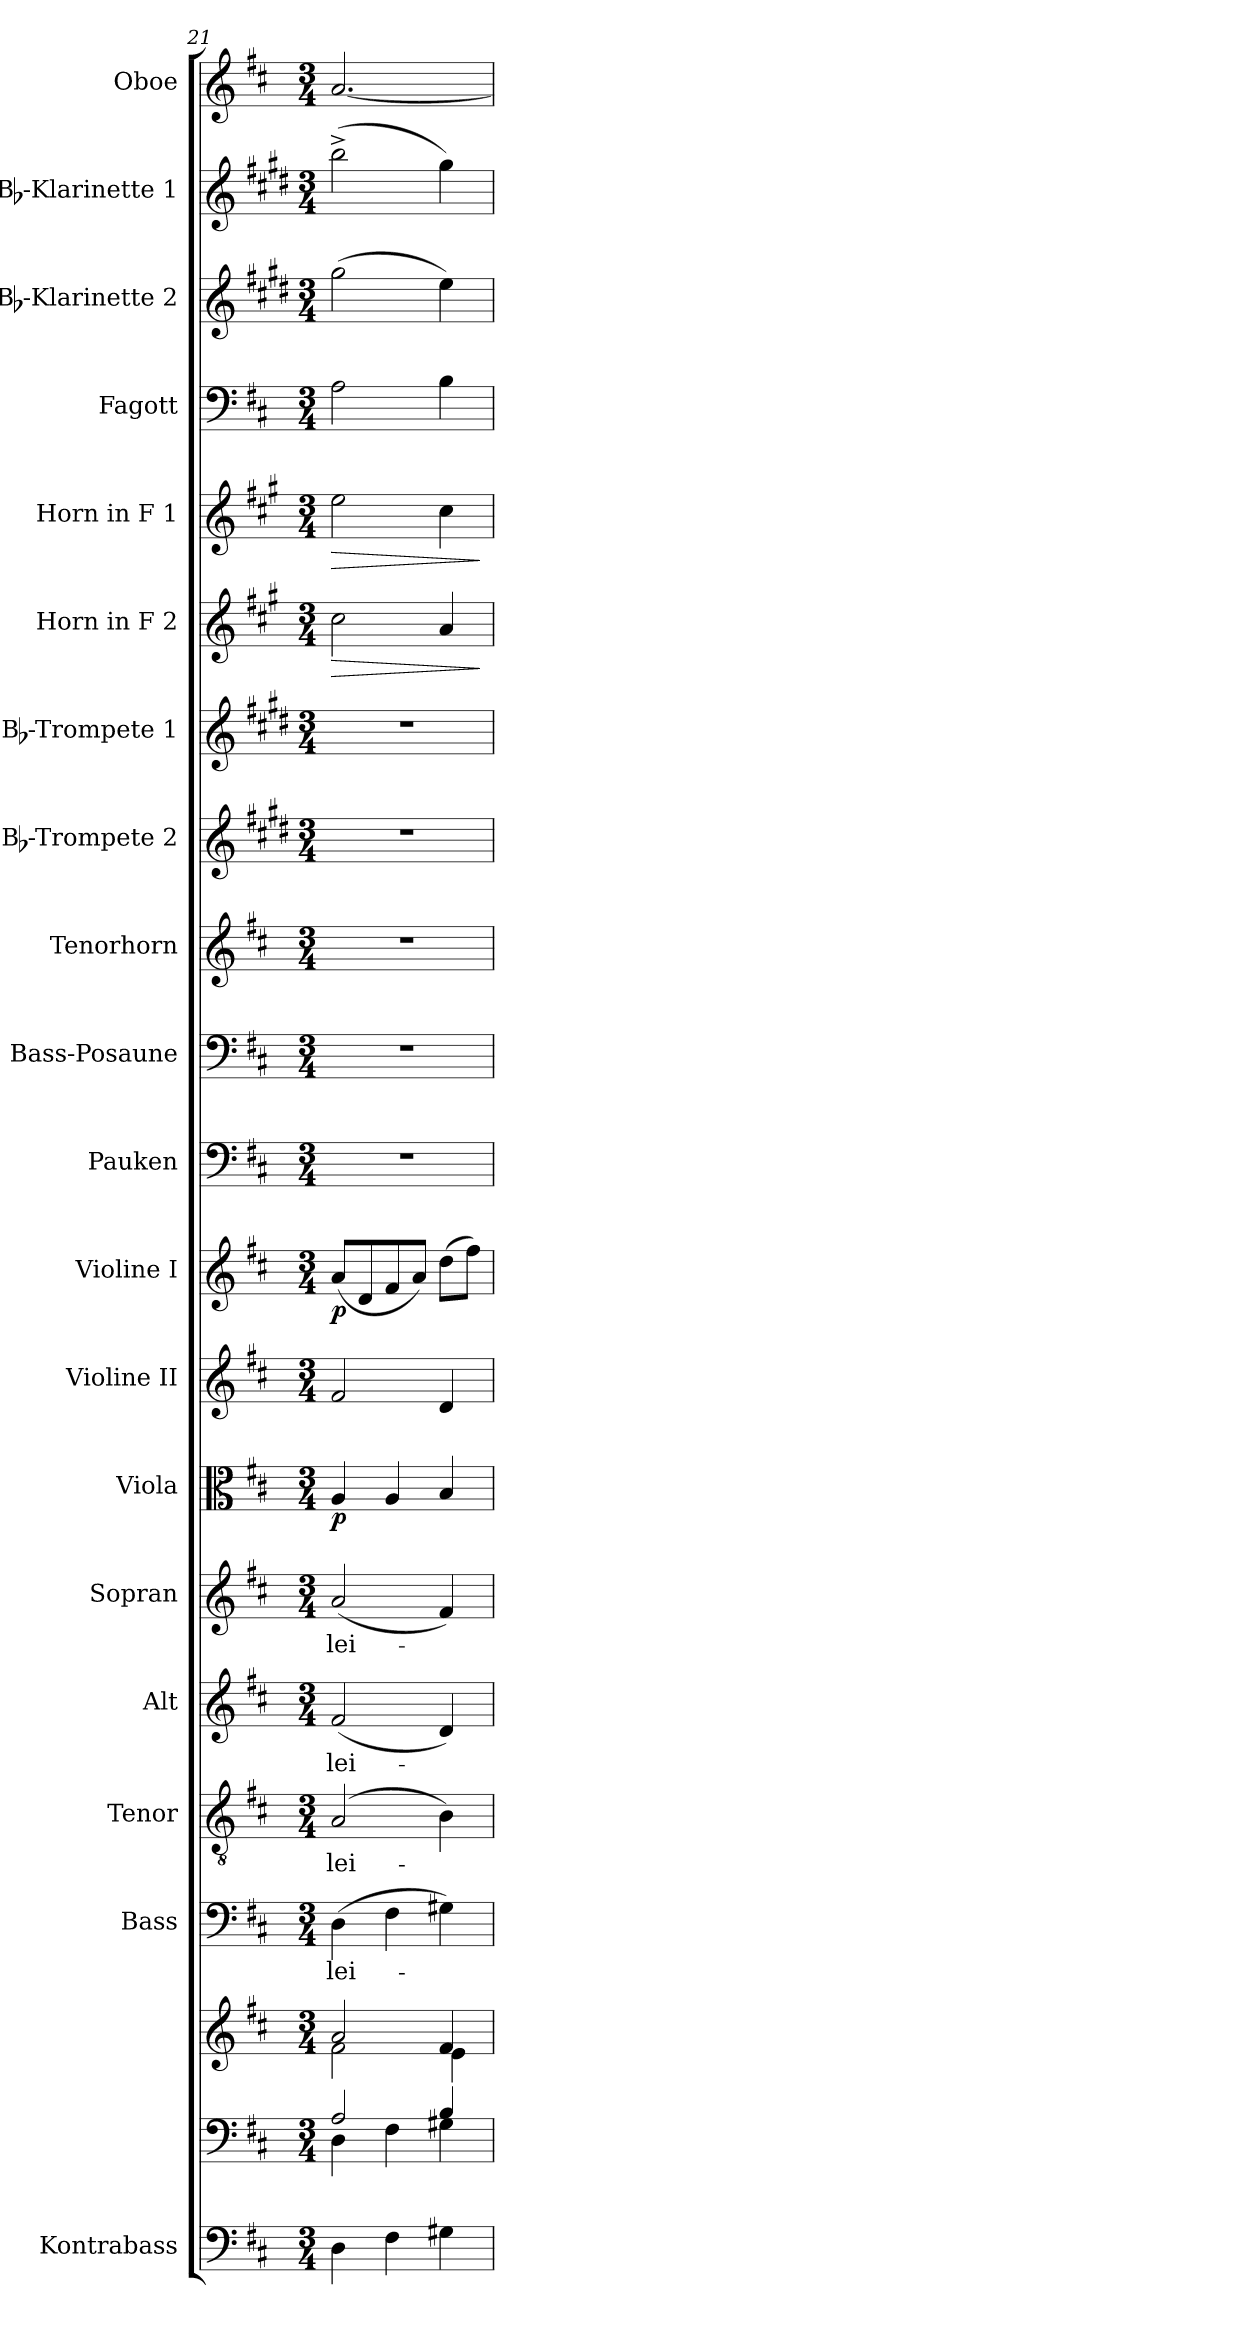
**kern	**kern	**kern	**kern	**text	**kern	**text	**kern	**text	**kern	**text	**kern	**dynam	**kern	**kern	**dynam	**kern	**kern	**kern	**kern	**kern	**kern	**dynam	**kern	**dynam	**kern	**kern	**kern	**kern
*part20	*part19	*part19	*part18	*part18	*part17	*part17	*part16	*part16	*part15	*part15	*part14	*part14	*part13	*part12	*part12	*part11	*part10	*part9	*part8	*part7	*part6	*part6	*part5	*part5	*part4	*part3	*part2	*part1
*staff21	*staff20	*staff19	*staff18	*staff18	*staff17	*staff17	*staff16	*staff16	*staff15	*staff15	*staff14	*staff14	*staff13	*staff12	*staff12	*staff11	*staff10	*staff9	*staff8	*staff7	*staff6	*staff6	*staff5	*staff5	*staff4	*staff3	*staff2	*staff1
*I"Kontrabass	*	*	*I"Bass	*	*I"Tenor	*	*I"Alt	*	*I"Sopran	*	*I"Viola	*	*I"Violine II	*I"Violine I	*	*I"Pauken	*I"Bass-Posaune	*I"Tenorhorn	*I"Bb-Trompete 2	*I"Bb-Trompete 1	*I"Horn in F 2	*	*I"Horn in F 1	*	*I"Fagott	*I"Bb-Klarinette 2	*I"Bb-Klarinette 1	*I"Oboe
*I'Kb.	*	*	*I'B.	*	*I'T.	*	*I'A.	*	*I'S.	*	*I'Vla.	*	*I'Vl. II	*I'Vl. I	*	*I'Pk.	*I'B. Pos.	*I'T. Hrn.	*I'Bb Trp. 2	*I'Bb Trp. 1	*	*	*	*	*I'Fg.	*I'Bb Kl. 2	*I'Bb Kl. 1	*I'Ob.
*clefF4	*clefF4	*clefG2	*clefF4	*	*clefGv2	*	*clefG2	*	*clefG2	*	*clefC3	*	*clefG2	*clefG2	*	*clefF4	*clefF4	*clefG2	*clefG2	*clefG2	*clefG2	*	*clefG2	*	*clefF4	*clefG2	*clefG2	*clefG2
*ITrd7c12	*	*	*	*	*	*	*	*	*	*	*	*	*	*	*	*	*	*ITrd8c14	*ITrd1c2	*ITrd1c2	*ITrd4c7	*	*ITrd4c7	*	*	*ITrd1c2	*ITrd1c2	*
*k[f#c#]	*k[f#c#]	*k[f#c#]	*k[f#c#]	*	*k[f#c#]	*	*k[f#c#]	*	*k[f#c#]	*	*k[f#c#]	*	*k[f#c#]	*k[f#c#]	*	*k[f#c#]	*k[f#c#]	*k[f#c#]	*k[f#c#]	*k[f#c#]	*k[f#c#]	*	*k[f#c#]	*	*k[f#c#]	*k[f#c#]	*k[f#c#]	*k[f#c#]
*D:	*D:	*D:	*D:	*	*D:	*	*D:	*	*D:	*	*D:	*	*D:	*D:	*	*D:	*D:	*D:	*D:	*D:	*D:	*	*D:	*	*D:	*D:	*D:	*D:
*M3/4	*M3/4	*M3/4	*M3/4	*	*M3/4	*	*M3/4	*	*M3/4	*	*M3/4	*	*M3/4	*M3/4	*	*M3/4	*M3/4	*M3/4	*M3/4	*M3/4	*M3/4	*	*M3/4	*	*M3/4	*M3/4	*M3/4	*M3/4
=21	=21	=21	=21	=21	=21	=21	=21	=21	=21	=21	=21	=21	=21	=21	=21	=21	=21	=21	=21	=21	=21	=21	=21	=21	=21	=21	=21	=21
*	*^	*^	*	*	*	*	*	*	*	*	*	*	*	*	*	*	*	*	*	*	*	*	*	*	*	*	*	*
!	!	!	!	!	!	!LO:LY:b	!	!LO:LY:b	!	!LO:LY:b	!	!LO:LY:b	!	!LO:DY:b	!	!	!LO:DY:b	!	!	!	!	!	!	!LO:HP:b	!	!LO:HP:b	!	!	!	!
4DD\	2A/	4D\	2a/	2f#\	(>4D\	-lei-	(2A/	-lei-	(<2f#/	-lei-	(<2a/	-lei-	4A/	p	2f#/	(<8a/L	p	2.r	2.r	2.r	2.r	2.r	2f#\	>	2a\	>	2A\	(>2ff#\	(>2aa^>\	[2.a/
.	.	.	.	.	.	.	.	.	.	.	.	.	.	.	.	8d/	.	.	.	.	.	.	.	.	.	.	.	.	.	.
4FF#\	.	4F#\	.	.	4F#\	.	.	.	.	.	.	.	4A/	.	.	8f#/	.	.	.	.	.	.	.	.	.	.	.	.	.	.
.	.	.	.	.	.	.	.	.	.	.	.	.	.	.	.	8a/J)	.	.	.	.	.	.	.	.	.	.	.	.	.	.
4GG#X\	4B/	4G#X\	4f#/	4e\	4G#X\)	.	4B\)	.	4d/)	.	4f#/)	.	4B/	.	4d/	(>8dd\L	.	.	.	.	.	.	4d/	.	4f#\	.	4B\	4dd\)	4ff#\)	.
.	.	.	.	.	.	.	.	.	.	.	.	.	.	.	.	8ff#\J)	.	.	.	.	.	.	.	.	.	.	.	.	.	.
*	*v	*v	*	*	*	*	*	*	*	*	*	*	*	*	*	*	*	*	*	*	*	*	*	*	*	*	*	*	*	*
*	*	*v	*v	*	*	*	*	*	*	*	*	*	*	*	*	*	*	*	*	*	*	*	*	*	*	*	*	*	*
.	.	.	.	.	.	.	.	.	.	.	.	.	.	.	.	.	.	.	.	.	.	]	.	]	.	.	.	.
=	=	=	=	=	=	=	=	=	=	=	=	=	=	=	=	=	=	=	=	=	=	=	=	=	=	=	=	=
*-	*-	*-	*-	*-	*-	*-	*-	*-	*-	*-	*-	*-	*-	*-	*-	*-	*-	*-	*-	*-	*-	*-	*-	*-	*-	*-	*-	*-
